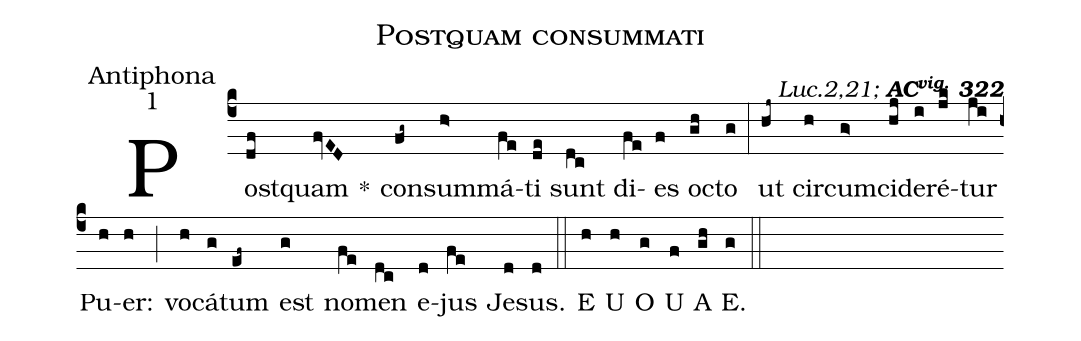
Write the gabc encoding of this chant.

name:Postquam consummati;
office-part:Antiphona;
mode:1;
commentary:{\itshape\mdseries Luc.2,21;\/} {\bfseries AC\textsuperscript{vig.} 322};
%%
(c4)Post(df)quam(fvED) <sp>*</sp>() con(fg~)sum(h>)má(fe)ti(de) sunt(dc) di(fe)es(f) o(gh)cto(g) (:) ut(hj~) cir(h)cum(g>)ci(hj)de(i)ré(jk)tur(ji) Pu(h)er:(h) (;) vo(h)cá(g)tum(ef~) est(g) no(fe)men(dc) e(d)jus(fe) Je(d)sus.(d) (::) E(h) U(h) O(g) U(f) A(gh) E.(g) (::)
